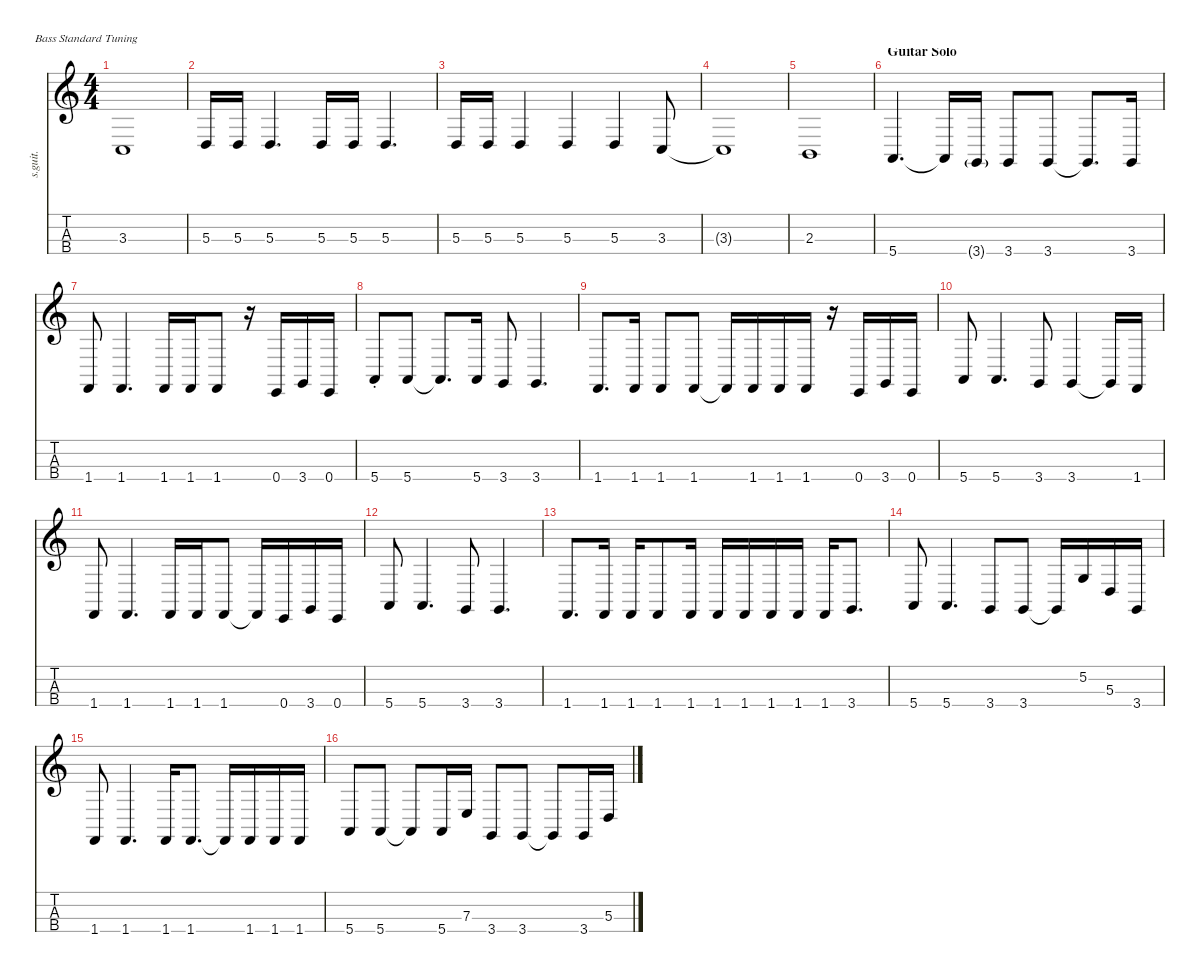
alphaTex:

\defaultSystemsLayout 4
\hideDynamics
\bracketExtendMode nobrackets
\track ("John Paul Jones - Bass" "s.guit.") {instrument electricbassfinger}
\staff {score tabs}
\tuning (G2 D2 A1 E1)
\ts (4 4)
\tempo (95 hide)
\clef g2
\ks c
3.3{t}.1{lyrics (0 "") lyrics (1 "") lyrics (2 "") lyrics (3 "") lyrics (4 "") dy mf} |
\tempo (97 hide)
5.3.16{lyrics (0 "") lyrics (1 "") lyrics (2 "") lyrics (3 "") lyrics (4 "")} 5.3.16{lyrics (0 "") lyrics (1 "") lyrics (2 "") lyrics (3 "") lyrics (4 "")} 5.3.4{d lyrics (0 "") lyrics (1 "") lyrics (2 "") lyrics (3 "") lyrics (4 "")} 5.3.16{lyrics (0 "") lyrics (1 "") lyrics (2 "") lyrics (3 "") lyrics (4 "")} 5.3.16{lyrics (0 "") lyrics (1 "") lyrics (2 "") lyrics (3 "") lyrics (4 "")} 5.3.4{d lyrics (0 "") lyrics (1 "") lyrics (2 "") lyrics (3 "") lyrics (4 "")} |
5.3.16{lyrics (0 "") lyrics (1 "") lyrics (2 "") lyrics (3 "") lyrics (4 "")} 5.3.16{lyrics (0 "") lyrics (1 "") lyrics (2 "") lyrics (3 "") lyrics (4 "")} 5.3.4{lyrics (0 "") lyrics (1 "") lyrics (2 "") lyrics (3 "") lyrics (4 "")} 5.3.4{lyrics (0 "") lyrics (1 "") lyrics (2 "") lyrics (3 "") lyrics (4 "")} 5.3.4{lyrics (0 "") lyrics (1 "") lyrics (2 "") lyrics (3 "") lyrics (4 "")} 3.3.8{lyrics (0 "") lyrics (1 "") lyrics (2 "") lyrics (3 "") lyrics (4 "")} |
3.3{t}.1{lyrics (0 "") lyrics (1 "") lyrics (2 "") lyrics (3 "") lyrics (4 "") dy f} |
2.3.1{lyrics (0 "") lyrics (1 "") lyrics (2 "") lyrics (3 "") lyrics (4 "") dy mf} |
\section ("" "Guitar Solo")
\tempo (98 hide)
5.4.4{d lyrics (0 "") lyrics (1 "") lyrics (2 "") lyrics (3 "") lyrics (4 "")} 5.4{t}.16{lyrics (0 "") lyrics (1 "") lyrics (2 "") lyrics (3 "") lyrics (4 "")} 3.4{g}.16{lyrics (0 "") lyrics (1 "") lyrics (2 "") lyrics (3 "") lyrics (4 "")} 3.4.8{lyrics (0 "") lyrics (1 "") lyrics (2 "") lyrics (3 "") lyrics (4 "")} 3.4.8{lyrics (0 "") lyrics (1 "") lyrics (2 "") lyrics (3 "") lyrics (4 "")} 3.4{t}.8{d lyrics (0 "") lyrics (1 "") lyrics (2 "") lyrics (3 "") lyrics (4 "")} 3.4.16{lyrics (0 "") lyrics (1 "") lyrics (2 "") lyrics (3 "") lyrics (4 "")} |
1.4.8{lyrics (0 "") lyrics (1 "") lyrics (2 "") lyrics (3 "") lyrics (4 "")} 1.4.4{d lyrics (0 "") lyrics (1 "") lyrics (2 "") lyrics (3 "") lyrics (4 "")} 1.4.16{lyrics (0 "") lyrics (1 "") lyrics (2 "") lyrics (3 "") lyrics (4 "")} 1.4.16{lyrics (0 "") lyrics (1 "") lyrics (2 "") lyrics (3 "") lyrics (4 "")} 1.4.8{lyrics (0 "") lyrics (1 "") lyrics (2 "") lyrics (3 "") lyrics (4 "")} r.16 0.4.16{lyrics (0 "") lyrics (1 "") lyrics (2 "") lyrics (3 "") lyrics (4 "")} 3.4.16{lyrics (0 "") lyrics (1 "") lyrics (2 "") lyrics (3 "") lyrics (4 "")} 0.4.16{lyrics (0 "") lyrics (1 "") lyrics (2 "") lyrics (3 "") lyrics (4 "")} |
5.4{st}.8{lyrics (0 "") lyrics (1 "") lyrics (2 "") lyrics (3 "") lyrics (4 "")} 5.4.8{lyrics (0 "") lyrics (1 "") lyrics (2 "") lyrics (3 "") lyrics (4 "")} 5.4{t}.8{d lyrics (0 "") lyrics (1 "") lyrics (2 "") lyrics (3 "") lyrics (4 "")} 5.4.16{lyrics (0 "") lyrics (1 "") lyrics (2 "") lyrics (3 "") lyrics (4 "")} 3.4.8{lyrics (0 "") lyrics (1 "") lyrics (2 "") lyrics (3 "") lyrics (4 "")} 3.4.4{d lyrics (0 "") lyrics (1 "") lyrics (2 "") lyrics (3 "") lyrics (4 "")} |
1.4.8{d lyrics (0 "") lyrics (1 "") lyrics (2 "") lyrics (3 "") lyrics (4 "")} 1.4.16{lyrics (0 "") lyrics (1 "") lyrics (2 "") lyrics (3 "") lyrics (4 "")} 1.4.8{lyrics (0 "") lyrics (1 "") lyrics (2 "") lyrics (3 "") lyrics (4 "")} 1.4.8{lyrics (0 "") lyrics (1 "") lyrics (2 "") lyrics (3 "") lyrics (4 "")} 1.4{t}.16{lyrics (0 "") lyrics (1 "") lyrics (2 "") lyrics (3 "") lyrics (4 "")} 1.4.16{lyrics (0 "") lyrics (1 "") lyrics (2 "") lyrics (3 "") lyrics (4 "")} 1.4.16{lyrics (0 "") lyrics (1 "") lyrics (2 "") lyrics (3 "") lyrics (4 "")} 1.4.16{lyrics (0 "") lyrics (1 "") lyrics (2 "") lyrics (3 "") lyrics (4 "")} r.16 0.4.16{lyrics (0 "") lyrics (1 "") lyrics (2 "") lyrics (3 "") lyrics (4 "")} 3.4.16{lyrics (0 "") lyrics (1 "") lyrics (2 "") lyrics (3 "") lyrics (4 "")} 0.4.16{lyrics (0 "") lyrics (1 "") lyrics (2 "") lyrics (3 "") lyrics (4 "")} |
5.4.8{lyrics (0 "") lyrics (1 "") lyrics (2 "") lyrics (3 "") lyrics (4 "")} 5.4.4{d lyrics (0 "") lyrics (1 "") lyrics (2 "") lyrics (3 "") lyrics (4 "")} 3.4.8{lyrics (0 "") lyrics (1 "") lyrics (2 "") lyrics (3 "") lyrics (4 "")} 3.4.4{lyrics (0 "") lyrics (1 "") lyrics (2 "") lyrics (3 "") lyrics (4 "")} 3.4{t}.16{lyrics (0 "") lyrics (1 "") lyrics (2 "") lyrics (3 "") lyrics (4 "")} 1.4.16{lyrics (0 "") lyrics (1 "") lyrics (2 "") lyrics (3 "") lyrics (4 "")} |
1.4.8{lyrics (0 "") lyrics (1 "") lyrics (2 "") lyrics (3 "") lyrics (4 "")} 1.4.4{d lyrics (0 "") lyrics (1 "") lyrics (2 "") lyrics (3 "") lyrics (4 "")} 1.4.16{lyrics (0 "") lyrics (1 "") lyrics (2 "") lyrics (3 "") lyrics (4 "")} 1.4.16{lyrics (0 "") lyrics (1 "") lyrics (2 "") lyrics (3 "") lyrics (4 "")} 1.4.8{lyrics (0 "") lyrics (1 "") lyrics (2 "") lyrics (3 "") lyrics (4 "")} 1.4{t}.16{lyrics (0 "") lyrics (1 "") lyrics (2 "") lyrics (3 "") lyrics (4 "")} 0.4.16{lyrics (0 "") lyrics (1 "") lyrics (2 "") lyrics (3 "") lyrics (4 "")} 3.4.16{lyrics (0 "") lyrics (1 "") lyrics (2 "") lyrics (3 "") lyrics (4 "")} 0.4.16{lyrics (0 "") lyrics (1 "") lyrics (2 "") lyrics (3 "") lyrics (4 "")} |
5.4.8{lyrics (0 "") lyrics (1 "") lyrics (2 "") lyrics (3 "") lyrics (4 "")} 5.4.4{d lyrics (0 "") lyrics (1 "") lyrics (2 "") lyrics (3 "") lyrics (4 "")} 3.4.8{lyrics (0 "") lyrics (1 "") lyrics (2 "") lyrics (3 "") lyrics (4 "")} 3.4.4{d lyrics (0 "") lyrics (1 "") lyrics (2 "") lyrics (3 "") lyrics (4 "")} |
1.4.8{d lyrics (0 "") lyrics (1 "") lyrics (2 "") lyrics (3 "") lyrics (4 "")} 1.4.16{lyrics (0 "") lyrics (1 "") lyrics (2 "") lyrics (3 "") lyrics (4 "")} 1.4.16{lyrics (0 "") lyrics (1 "") lyrics (2 "") lyrics (3 "") lyrics (4 "")} 1.4.8{lyrics (0 "") lyrics (1 "") lyrics (2 "") lyrics (3 "") lyrics (4 "")} 1.4.16{lyrics (0 "") lyrics (1 "") lyrics (2 "") lyrics (3 "") lyrics (4 "")} 1.4.16{lyrics (0 "") lyrics (1 "") lyrics (2 "") lyrics (3 "") lyrics (4 "")} 1.4.16{lyrics (0 "") lyrics (1 "") lyrics (2 "") lyrics (3 "") lyrics (4 "")} 1.4.16{lyrics (0 "") lyrics (1 "") lyrics (2 "") lyrics (3 "") lyrics (4 "")} 1.4.16{lyrics (0 "") lyrics (1 "") lyrics (2 "") lyrics (3 "") lyrics (4 "")} 1.4.16{lyrics (0 "") lyrics (1 "") lyrics (2 "") lyrics (3 "") lyrics (4 "")} 3.4.8{d lyrics (0 "") lyrics (1 "") lyrics (2 "") lyrics (3 "") lyrics (4 "")} |
5.4.8{lyrics (0 "") lyrics (1 "") lyrics (2 "") lyrics (3 "") lyrics (4 "")} 5.4.4{d lyrics (0 "") lyrics (1 "") lyrics (2 "") lyrics (3 "") lyrics (4 "")} 3.4.8{lyrics (0 "") lyrics (1 "") lyrics (2 "") lyrics (3 "") lyrics (4 "")} 3.4.8{lyrics (0 "") lyrics (1 "") lyrics (2 "") lyrics (3 "") lyrics (4 "")} 3.4{t}.16{lyrics (0 "") lyrics (1 "") lyrics (2 "") lyrics (3 "") lyrics (4 "")} 5.2.16{lyrics (0 "") lyrics (1 "") lyrics (2 "") lyrics (3 "") lyrics (4 "")} 5.3.16{lyrics (0 "") lyrics (1 "") lyrics (2 "") lyrics (3 "") lyrics (4 "")} 3.4.16{lyrics (0 "") lyrics (1 "") lyrics (2 "") lyrics (3 "") lyrics (4 "")} |
1.4.8{lyrics (0 "") lyrics (1 "") lyrics (2 "") lyrics (3 "") lyrics (4 "")} 1.4.4{d lyrics (0 "") lyrics (1 "") lyrics (2 "") lyrics (3 "") lyrics (4 "")} 1.4.16{lyrics (0 "") lyrics (1 "") lyrics (2 "") lyrics (3 "") lyrics (4 "")} 1.4.8{d lyrics (0 "") lyrics (1 "") lyrics (2 "") lyrics (3 "") lyrics (4 "")} 1.4{t}.16{lyrics (0 "") lyrics (1 "") lyrics (2 "") lyrics (3 "") lyrics (4 "")} 1.4.16{lyrics (0 "") lyrics (1 "") lyrics (2 "") lyrics (3 "") lyrics (4 "")} 1.4.16{lyrics (0 "") lyrics (1 "") lyrics (2 "") lyrics (3 "") lyrics (4 "")} 1.4.16{lyrics (0 "") lyrics (1 "") lyrics (2 "") lyrics (3 "") lyrics (4 "")} |
5.4.8{lyrics (0 "") lyrics (1 "") lyrics (2 "") lyrics (3 "") lyrics (4 "")} 5.4.8{lyrics (0 "") lyrics (1 "") lyrics (2 "") lyrics (3 "") lyrics (4 "")} 5.4{t}.8{lyrics (0 "") lyrics (1 "") lyrics (2 "") lyrics (3 "") lyrics (4 "")} 5.4.16{lyrics (0 "") lyrics (1 "") lyrics (2 "") lyrics (3 "") lyrics (4 "")} 7.3.16{lyrics (0 "") lyrics (1 "") lyrics (2 "") lyrics (3 "") lyrics (4 "")} 3.4.8{lyrics (0 "") lyrics (1 "") lyrics (2 "") lyrics (3 "") lyrics (4 "")} 3.4.8{lyrics (0 "") lyrics (1 "") lyrics (2 "") lyrics (3 "") lyrics (4 "")} 3.4{t}.8{lyrics (0 "") lyrics (1 "") lyrics (2 "") lyrics (3 "") lyrics (4 "")} 3.4.16{lyrics (0 "") lyrics (1 "") lyrics (2 "") lyrics (3 "") lyrics (4 "")} 5.3.16{lyrics (0 "") lyrics (1 "") lyrics (2 "") lyrics (3 "") lyrics (4 "")}
